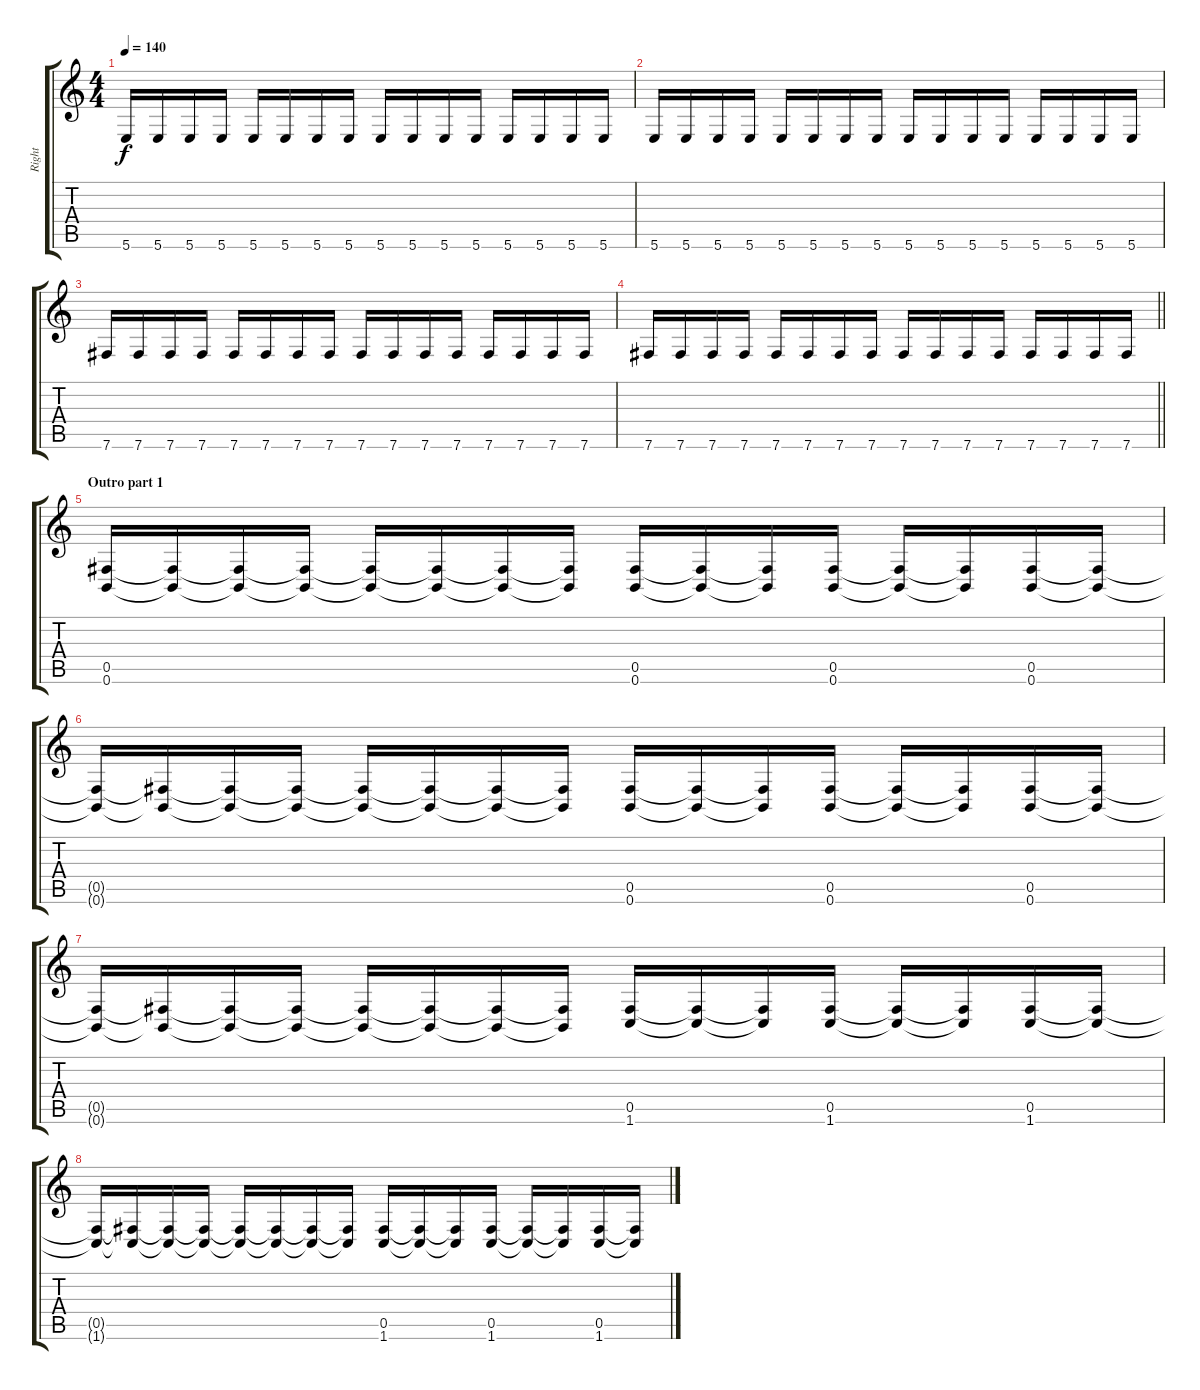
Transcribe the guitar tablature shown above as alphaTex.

\track ("Right" "Right") {instrument distortionguitar}
\staff {score tabs}
\tuning (Db4 Ab3 E3 B2 Gb2 B1) {hide}
\ts (4 4)
\tempo 140
\clef g2
\ks c
5.6.16{dy f} 5.6.16 5.6.16 5.6.16 5.6.16 5.6.16 5.6.16 5.6.16 5.6.16 5.6.16 5.6.16 5.6.16 5.6.16 5.6.16 5.6.16 5.6.16 |
5.6.16 5.6.16 5.6.16 5.6.16 5.6.16 5.6.16 5.6.16 5.6.16 5.6.16 5.6.16 5.6.16 5.6.16 5.6.16 5.6.16 5.6.16 5.6.16 |
7.6.16 7.6.16 7.6.16 7.6.16 7.6.16 7.6.16 7.6.16 7.6.16 7.6.16 7.6.16 7.6.16 7.6.16 7.6.16 7.6.16 7.6.16 7.6.16 |
\barLineRight lightlight
7.6.16 7.6.16 7.6.16 7.6.16 7.6.16 7.6.16 7.6.16 7.6.16 7.6.16 7.6.16 7.6.16 7.6.16 7.6.16 7.6.16 7.6.16 7.6.16 |
\section ("" "Outro part 1")
(0.5 0.6).16 (0.5{t} 0.6{t}).16 (0.5{t} 0.6{t}).16 (0.5{t} 0.6{t}).16 (0.5{t} 0.6{t}).16 (0.5{t} 0.6{t}).16 (0.5{t} 0.6{t}).16 (0.5{t} 0.6{t}).16 (0.5 0.6).16 (0.5{t} 0.6{t}).16 (0.5{t} 0.6{t}).16 (0.5 0.6).16 (0.5{t} 0.6{t}).16 (0.5{t} 0.6{t}).16 (0.5 0.6).16 (0.5{t} 0.6{t}).16 |
(0.5{t} 0.6{t}).16 (0.5{t} 0.6{t}).16 (0.5{t} 0.6{t}).16 (0.5{t} 0.6{t}).16 (0.5{t} 0.6{t}).16 (0.5{t} 0.6{t}).16 (0.5{t} 0.6{t}).16 (0.5{t} 0.6{t}).16 (0.5 0.6).16 (0.5{t} 0.6{t}).16 (0.5{t} 0.6{t}).16 (0.5 0.6).16 (0.5{t} 0.6{t}).16 (0.5{t} 0.6{t}).16 (0.5 0.6).16 (0.5{t} 0.6{t}).16 |
(0.5{t} 0.6{t}).16 (0.5{t} 0.6{t}).16 (0.5{t} 0.6{t}).16 (0.5{t} 0.6{t}).16 (0.5{t} 0.6{t}).16 (0.5{t} 0.6{t}).16 (0.5{t} 0.6{t}).16 (0.5{t} 0.6{t}).16 (0.5 1.6).16 (0.5{t} 1.6{t}).16 (0.5{t} 1.6{t}).16 (0.5 1.6).16 (0.5{t} 1.6{t}).16 (0.5{t} 1.6{t}).16 (0.5 1.6).16 (0.5{t} 1.6{t}).16 |
(0.5{t} 1.6{t}).16 (0.5{t} 1.6{t}).16 (0.5{t} 1.6{t}).16 (0.5{t} 1.6{t}).16 (0.5{t} 1.6{t}).16 (0.5{t} 1.6{t}).16 (0.5{t} 1.6{t}).16 (0.5{t} 1.6{t}).16 (0.5 1.6).16 (0.5{t} 1.6{t}).16 (0.5{t} 1.6{t}).16 (0.5 1.6).16 (0.5{t} 1.6{t}).16 (0.5{t} 1.6{t}).16 (0.5 1.6).16 (0.5{t} 1.6{t}).16
